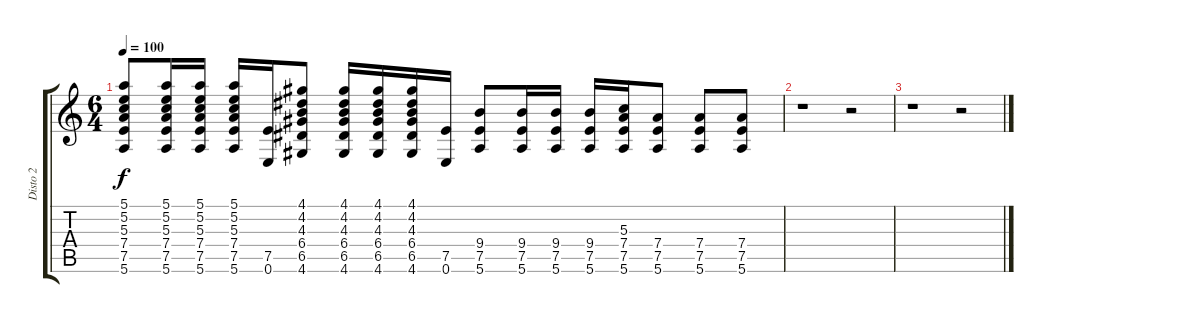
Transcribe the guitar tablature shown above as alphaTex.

\track ("Disto 2" "Disto 2") {instrument distortionguitar}
\staff {score tabs}
\tuning (E4 B3 G3 D3 A2 E2) {hide}
\ts (6 4)
\tempo 100
\clef g2
\ks c
(5.1 5.2 5.3 7.4 7.5 5.6).8{dy f volume 4} (5.1 5.2 5.3 7.4 7.5 5.6).16 (5.1 5.2 5.3 7.4 7.5 5.6).16 (5.1 5.2 5.3 7.4 7.5 5.6).16 (7.5 0.6).16 (4.1 4.2 4.3 6.4 6.5 4.6).8 (4.1 4.2 4.3 6.4 6.5 4.6).16 (4.1 4.2 4.3 6.4 6.5 4.6).16 (4.1 4.2 4.3 6.4 6.5 4.6).16 (7.5 0.6).16 (9.4 7.5 5.6).8 (9.4 7.5 5.6).16 (9.4 7.5 5.6).16 (9.4 7.5 5.6).16 (5.3 7.4 7.5 5.6).16 (7.4 7.5 5.6).8 (7.4 7.5 5.6).8 (7.4 7.5 5.6).8 |
r.1 r.2 |
r.1 r.2
